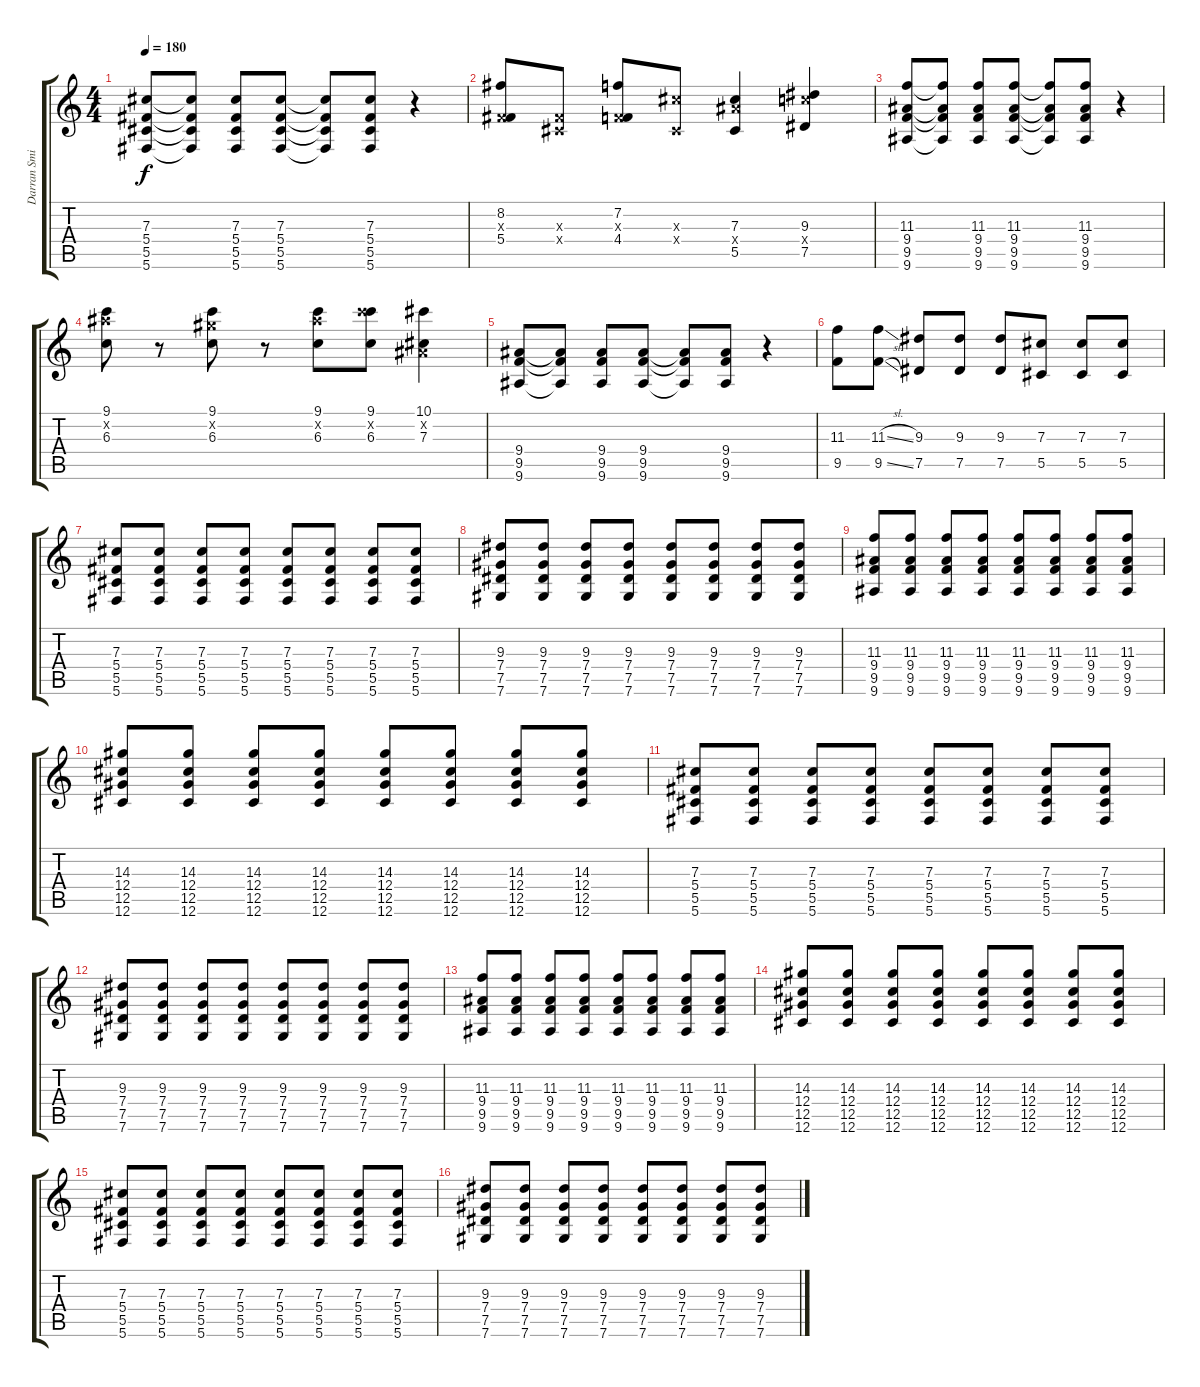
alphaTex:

\track ("Darran Smith" "Darran Smi") {instrument distortionguitar}
\staff {score tabs}
\tuning (Eb4 Bb3 Gb3 Db3 Ab2 Db2) {hide}
\ts (4 4)
\tempo 180
\clef g2
\ks c
(7.3 5.4 5.5 5.6).8{dy f} (7.3{t} 5.4{t} 5.5{t} 5.6{t}).8 (7.3 5.4 5.5 5.6).8 (7.3 5.4 5.5 5.6).8 (7.3{t} 5.4{t} 5.5{t} 5.6{t}).8 (7.3 5.4 5.5 5.6).8 r.4 |
(8.2 0.3{x} 5.4).8 (0.3{x} 0.4{x}).8 (7.2 0.3{x} 4.4).8 (7.3{x} 0.4{x}).8 (7.3 9.4{x} 5.5).4 (9.3 11.4{x} 7.5).4 |
(11.3 9.4 9.5 9.6).8 (11.3{t} 9.4{t} 9.5{t} 9.6{t}).8 (11.3 9.4 9.5 9.6).8 (11.3 9.4 9.5 9.6).8 (11.3{t} 9.4{t} 9.5{t} 9.6{t}).8 (11.3 9.4 9.5 9.6).8 r.4 |
(9.1 12.2{x} 6.3).8 r.8 (9.1 10.2{x} 6.3).8 r.8 (9.1 12.2{x} 6.3).8 (9.1 14.2{x} 6.3).8 (10.1 0.2{x} 7.3).4 |
(9.4 9.5 9.6).8 (9.4{t} 9.5{t} 9.6{t}).8 (9.4 9.5 9.6).8 (9.4 9.5 9.6).8 (9.4{t} 9.5{t} 9.6{t}).8 (9.4 9.5 9.6).8 r.4 |
(11.3 9.5).8 (11.3{sl} 9.5{sl}).8 (9.3 7.5).8 (9.3 7.5).8 (9.3 7.5).8 (7.3 5.5).8 (7.3 5.5).8 (7.3 5.5).8 |
(7.3 5.4 5.5 5.6).8{volume 10} (7.3 5.4 5.5 5.6).8 (7.3 5.4 5.5 5.6).8 (7.3 5.4 5.5 5.6).8 (7.3 5.4 5.5 5.6).8 (7.3 5.4 5.5 5.6).8 (7.3 5.4 5.5 5.6).8 (7.3 5.4 5.5 5.6).8 |
(9.3 7.4 7.5 7.6).8 (9.3 7.4 7.5 7.6).8 (9.3 7.4 7.5 7.6).8 (9.3 7.4 7.5 7.6).8 (9.3 7.4 7.5 7.6).8 (9.3 7.4 7.5 7.6).8 (9.3 7.4 7.5 7.6).8 (9.3 7.4 7.5 7.6).8 |
(11.3 9.4 9.5 9.6).8 (11.3 9.4 9.5 9.6).8 (11.3 9.4 9.5 9.6).8 (11.3 9.4 9.5 9.6).8 (11.3 9.4 9.5 9.6).8 (11.3 9.4 9.5 9.6).8 (11.3 9.4 9.5 9.6).8 (11.3 9.4 9.5 9.6).8 |
(14.3 12.4 12.5 12.6).8 (14.3 12.4 12.5 12.6).8 (14.3 12.4 12.5 12.6).8 (14.3 12.4 12.5 12.6).8 (14.3 12.4 12.5 12.6).8 (14.3 12.4 12.5 12.6).8 (14.3 12.4 12.5 12.6).8 (14.3 12.4 12.5 12.6).8 |
(7.3 5.4 5.5 5.6).8 (7.3 5.4 5.5 5.6).8 (7.3 5.4 5.5 5.6).8 (7.3 5.4 5.5 5.6).8 (7.3 5.4 5.5 5.6).8 (7.3 5.4 5.5 5.6).8 (7.3 5.4 5.5 5.6).8 (7.3 5.4 5.5 5.6).8 |
(9.3 7.4 7.5 7.6).8 (9.3 7.4 7.5 7.6).8 (9.3 7.4 7.5 7.6).8 (9.3 7.4 7.5 7.6).8 (9.3 7.4 7.5 7.6).8 (9.3 7.4 7.5 7.6).8 (9.3 7.4 7.5 7.6).8 (9.3 7.4 7.5 7.6).8 |
(11.3 9.4 9.5 9.6).8 (11.3 9.4 9.5 9.6).8 (11.3 9.4 9.5 9.6).8 (11.3 9.4 9.5 9.6).8 (11.3 9.4 9.5 9.6).8 (11.3 9.4 9.5 9.6).8 (11.3 9.4 9.5 9.6).8 (11.3 9.4 9.5 9.6).8 |
(14.3 12.4 12.5 12.6).8 (14.3 12.4 12.5 12.6).8 (14.3 12.4 12.5 12.6).8 (14.3 12.4 12.5 12.6).8 (14.3 12.4 12.5 12.6).8 (14.3 12.4 12.5 12.6).8 (14.3 12.4 12.5 12.6).8 (14.3 12.4 12.5 12.6).8 |
(7.3 5.4 5.5 5.6).8 (7.3 5.4 5.5 5.6).8 (7.3 5.4 5.5 5.6).8 (7.3 5.4 5.5 5.6).8 (7.3 5.4 5.5 5.6).8 (7.3 5.4 5.5 5.6).8 (7.3 5.4 5.5 5.6).8 (7.3 5.4 5.5 5.6).8 |
(9.3 7.4 7.5 7.6).8 (9.3 7.4 7.5 7.6).8 (9.3 7.4 7.5 7.6).8 (9.3 7.4 7.5 7.6).8 (9.3 7.4 7.5 7.6).8 (9.3 7.4 7.5 7.6).8 (9.3 7.4 7.5 7.6).8 (9.3 7.4 7.5 7.6).8
